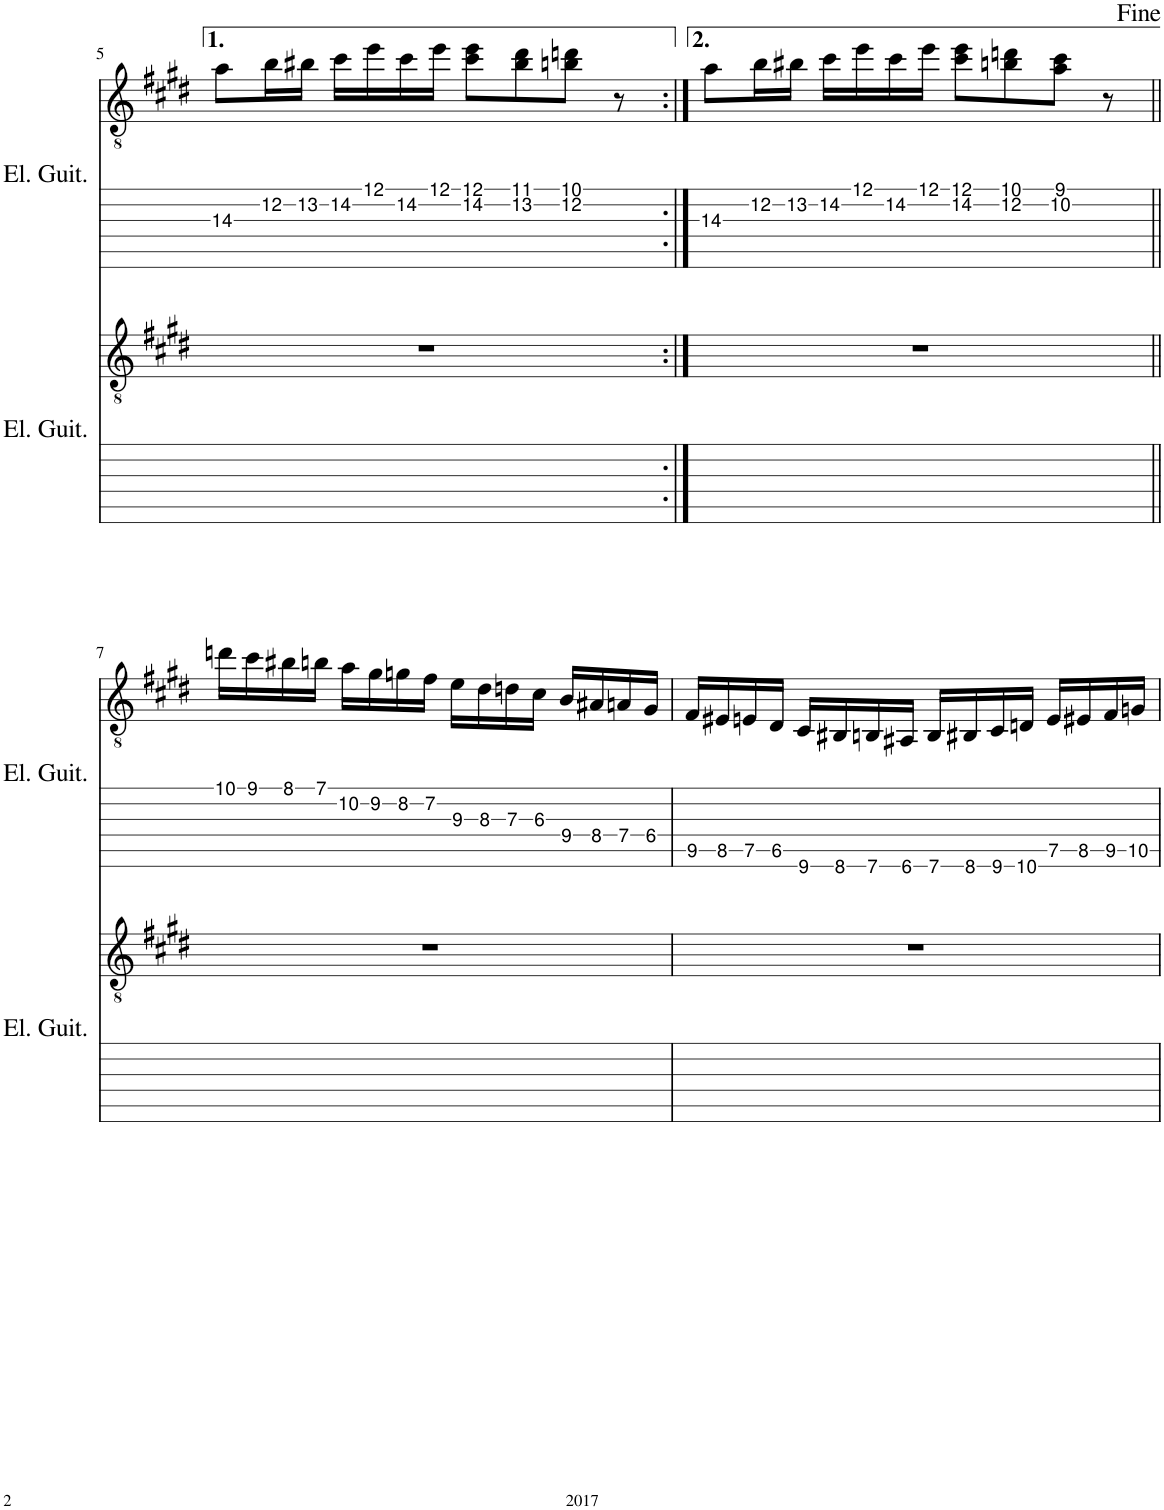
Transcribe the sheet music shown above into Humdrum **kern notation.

**kern	**kern	**kern	**kern
*part2	*part2	*part1	*part1
*staff4	*staff3	*staff2	*staff1
*I"Electric Guitar	*	*I"Electric Guitar	*
*I'El. Guit.	*	*I'El. Guit.	*
!!LO:PB:g=z
*	*clefGv2	*	*clefGv2
*k[f#c#g#d#]	*k[f#c#g#d#]	*k[f#c#g#d#]	*k[f#c#g#d#]
*M4/4	*M4/4	*M4/4	*M4/4
=5	=5	=5	=5
1r	1r	8aL	8a\L
.	.	16bL	16b\L
.	.	16b#JJ	16b#X\JJ
.	.	16cc#LL	16cc#\LL
.	.	16eeJ	16ee\
.	.	16cc#L	16cc#\
.	.	16eeJJ	16ee\JJ
.	.	8cc#\ 8ee\L	8cc#\ 8ee\L
.	.	8b#\ 8dd#\J	8b#\ 8dd#\
.	.	8b 8dd	8bn\ 8ddn\J
.	.	8r	8r
=6:|!	=6:|!	=6:|!	=6:|!
1r	1r	8aL	8a\L
.	.	16bL	16b\L
.	.	16b#JJ	16b#X\JJ
.	.	16cc#LL	16cc#\LL
.	.	16eeJ	16ee\
.	.	16cc#L	16cc#\
.	.	16eeJJ	16ee\JJ
.	.	8cc#\ 8ee\L	8cc#\ 8ee\L
.	.	8b\ 8dd\J	8bn\ 8ddn\
.	.	8a 8cc#	8a\ 8cc#\J
.	.	8r	8r
!!LO:LB:g=z
=7||	=7||	=7||	=7||
1r	1r	16ddLL	16ddn\LL
.	.	16cc#J	16cc#\
.	.	16b#L	16b#X\
.	.	16bJJ	16bn\JJ
.	.	16aLL	16a\LL
.	.	16g#J	16g#\
.	.	16gL	16gn\
.	.	16f#JJ	16f#\JJ
.	.	16eLL	16e\LL
.	.	16d#J	16d#\
.	.	16dL	16dn\
.	.	16c#JJ	16c#\JJ
.	.	16BLL	16B/LL
.	.	16A#J	16A#X/
.	.	16AL	16An/
.	.	16G#JJ	16G#/JJ
=8	=8	=8	=8
1r	1r	16F#LL	16F#/LL
.	.	16E#J	16E#X/
.	.	16EL	16En/
.	.	16D#JJ	16D#/JJ
.	.	16C#LL	16C#/LL
.	.	16BB#J	16BB#X/
.	.	16BBL	16BBn/
.	.	16AA#JJ	16AA#X/JJ
.	.	16BBLL	16BB/LL
.	.	16BB#J	16BB#X/
.	.	16C#L	16C#/
.	.	16DJJ	16Dn/JJ
.	.	16ELL	16E/LL
.	.	16E#J	16E#X/
.	.	16F#L	16F#/
.	.	16GJJ	16Gn/JJ
=	=	=	=
*-	*-	*-	*-
